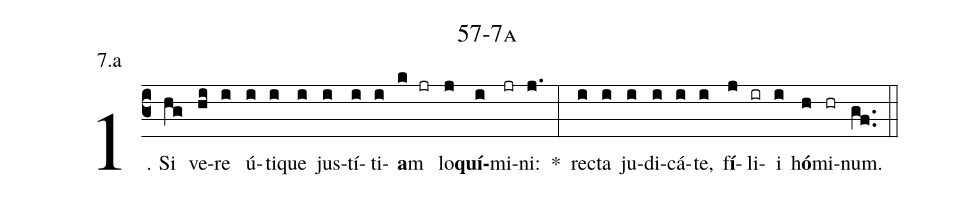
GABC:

name: 57-7a;
annotation: 7.a;
%%
(c3)1. Si(hg) ve(hi)re(i) ú(i)ti(i)que(i) jus(i)tí(i)ti(i)<b>a</b>m(k jr) lo(j)<b>quí</b>(i)mi(jr)ni:(j.) *(:) rec(i)ta(i) ju(i)di(i)cá(i)te,(i) f<b>í</b>(j)li(ir)i(i) h<b>ó</b>(h)mi(hr)num.(gf..) (::)
